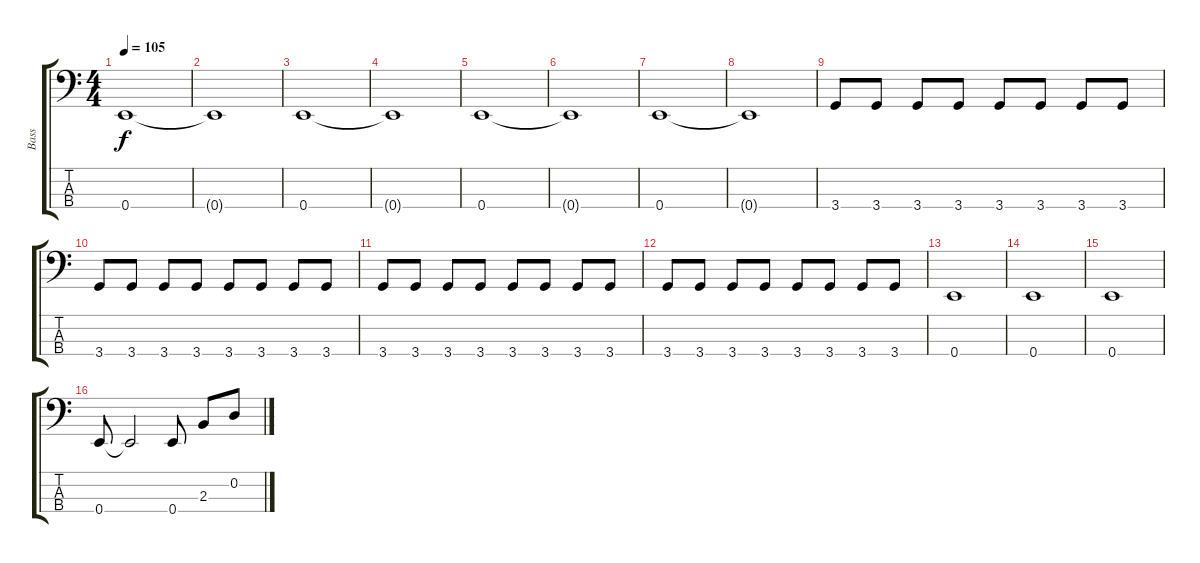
\track ("Bass" "Bass") {instrument electricbassfinger}
\staff {score tabs}
\tuning (G2 D2 A1 E1) {hide}
\ts (4 4)
\tempo 105
\clef f4
\ks c
0.4.1{dy f} |
0.4{t}.1 |
0.4.1 |
0.4{t}.1 |
0.4.1 |
0.4{t}.1 |
0.4.1 |
0.4{t}.1 |
3.4.8 3.4.8 3.4.8 3.4.8 3.4.8 3.4.8 3.4.8 3.4.8 |
3.4.8 3.4.8 3.4.8 3.4.8 3.4.8 3.4.8 3.4.8 3.4.8 |
3.4.8 3.4.8 3.4.8 3.4.8 3.4.8 3.4.8 3.4.8 3.4.8 |
3.4.8 3.4.8 3.4.8 3.4.8 3.4.8 3.4.8 3.4.8 3.4.8 |
0.4.1 |
0.4.1 |
0.4.1 |
0.4.8 0.4{t}.2 0.4.8 2.3.8 0.2.8
